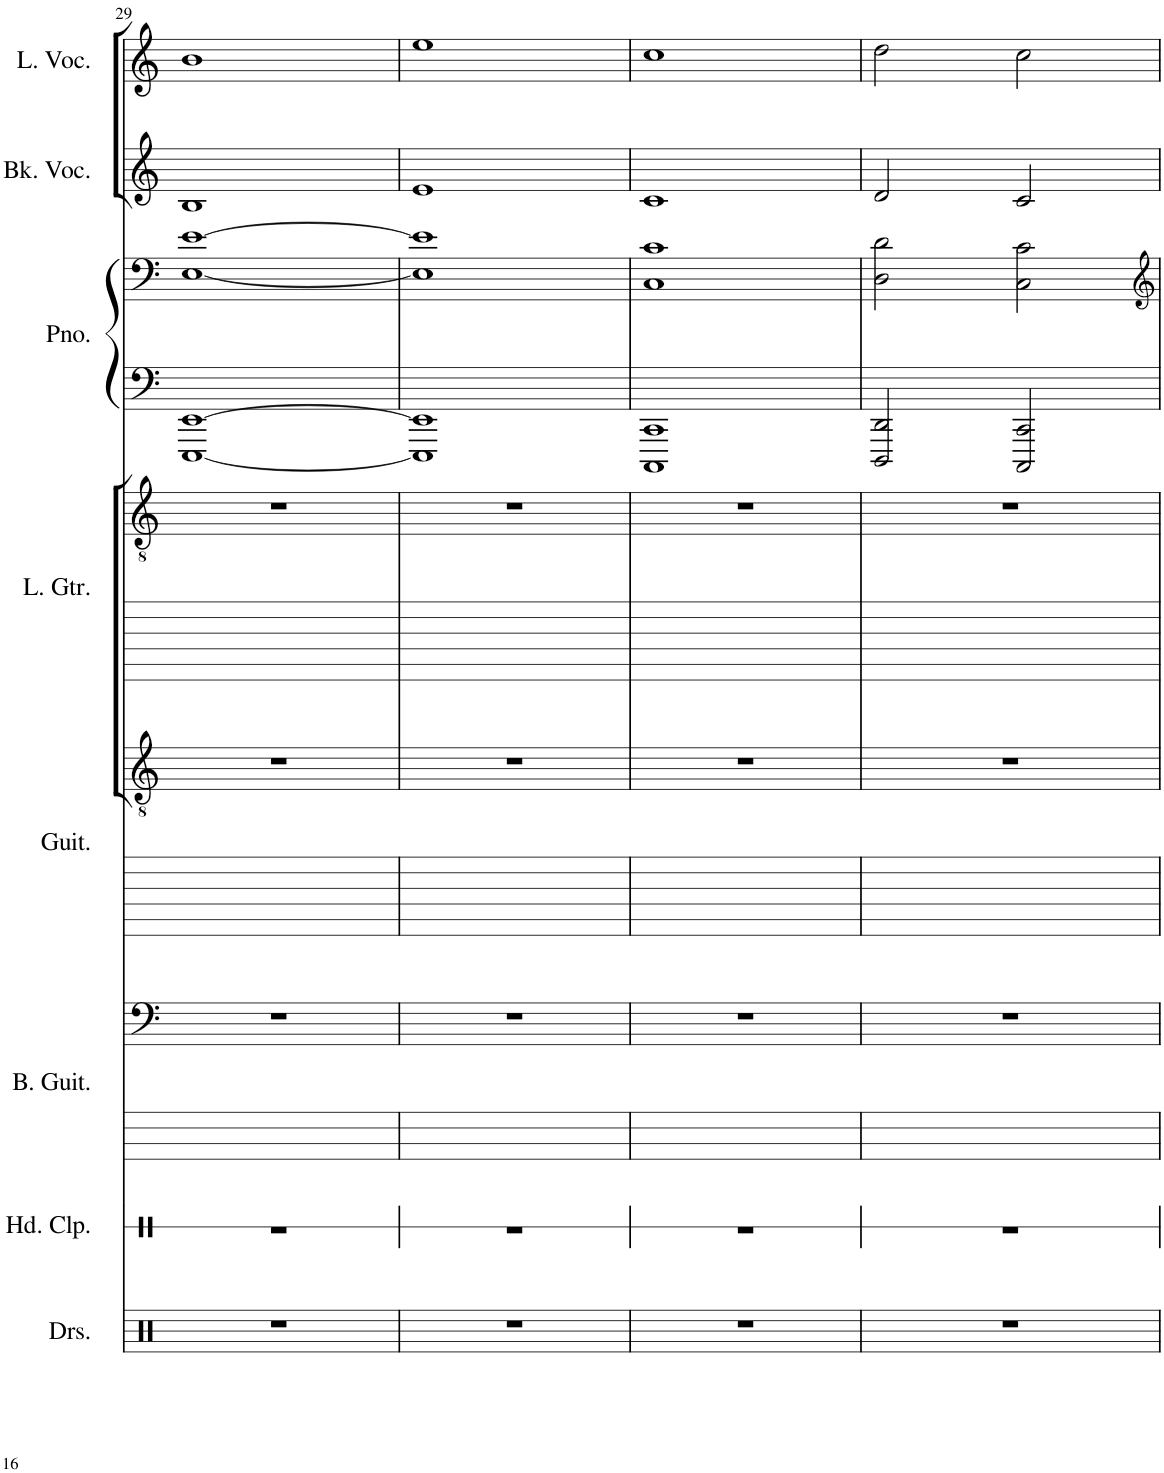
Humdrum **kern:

**kern	**kern	**kern	**kern	**kern	**kern	**kern	**kern	**kern	**kern	**kern	**kern
*part12	*part11	*part10	*part9	*part8	*part7	*part6	*part5	*part4	*part3	*part2	*part1
*staff12	*staff11	*staff10	*staff9	*staff8	*staff7	*staff6	*staff5	*staff4	*staff3	*staff2	*staff1
*I"Drumset	*I"Hand Clap	*I"Bass Guitar	*I"Bass Guitar	*I"Classical Guitar	*I"Classical Guitar	*I"Lead Guitar	*I"Lead Guitar	*I"Piano	*I"Piano	*I"Backing Vocals	*I"Lead Vocals
*I'Drs.	*I'Hd. Clp.	*I'B. Guit.	*I'B. Guit.	*I'Guit.	*I'Guit.	*I'L. Gtr.	*I'L. Gtr.	*I'Pno.	*I'Pno.	*I'Bk. Voc.	*I'L. Voc.
!!LO:PB:g=z
*clefX	*clefX	*	*clefF4	*	*clefGv2	*	*clefGv2	*clefF4	*clefF4	*clefG2	*clefG2
*	*	*Trd7c12	*Trd7c12	*	*	*	*	*	*	*	*
*k[]	*k[]	*k[]	*k[]	*k[]	*k[]	*k[]	*k[]	*k[]	*k[]	*k[]	*k[]
*M4/4	*M4/4	*M4/4	*M4/4	*M4/4	*M4/4	*M4/4	*M4/4	*M4/4	*M4/4	*M4/4	*M4/4
=29	=29	=29	=29	=29	=29	=29	=29	=29	=29	=29	=29
1r	1r	1r	1r	1r	1r	1r	1r	[1EEE [1EE	[1E [1e	1B	1b
=30	=30	=30	=30	=30	=30	=30	=30	=30	=30	=30	=30
1r	1r	1r	1r	1r	1r	1r	1r	1EEE] 1EE]	1E] 1e]	1e	1ee
=31	=31	=31	=31	=31	=31	=31	=31	=31	=31	=31	=31
1r	1r	1r	1r	1r	1r	1r	1r	1CCC 1CC	1C 1c	1c	1cc
=32	=32	=32	=32	=32	=32	=32	=32	=32	=32	=32	=32
1r	1r	1r	1r	1r	1r	1r	1r	2DDD/ 2DD/	2D\ 2d\	2d/	2dd\
.	.	.	.	.	.	.	.	2CCC/ 2CC/	2C\ 2c\	2c/	2cc\
=	=	=	=	=	=	=	=	=	=	=	=
*-	*-	*-	*-	*-	*-	*-	*-	*-	*-	*-	*-
